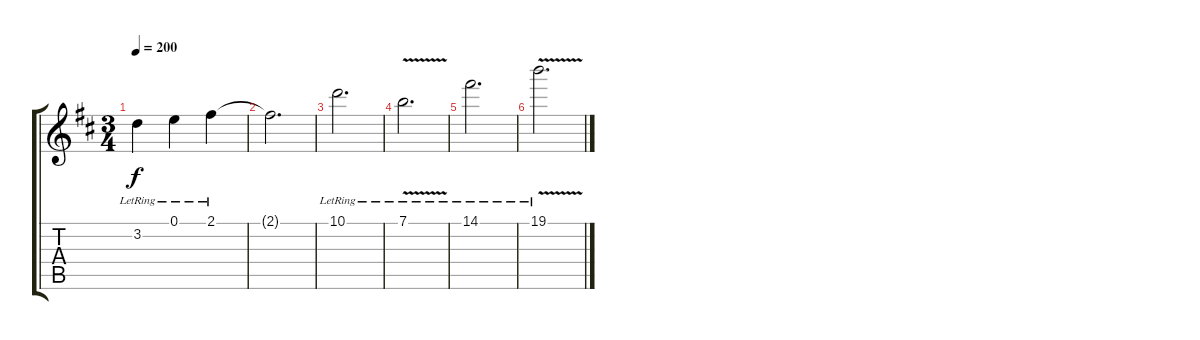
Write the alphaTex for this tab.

\track "" {instrument acousticguitarnylon}
\staff {score tabs}
\tuning (E4 B3 G3 D3 A2 E2) {hide}
\ts (3 4)
\tempo 200
\clef g2
\ks d
3.2{lr}.4{dy f} 0.1{lr}.4 2.1{lr}.4 |
2.1{t}.2{d} |
10.1{lr}.2{d} |
7.1{v lr}.2{d} |
14.1{lr}.2{d} |
19.1{v lr}.2{d}
